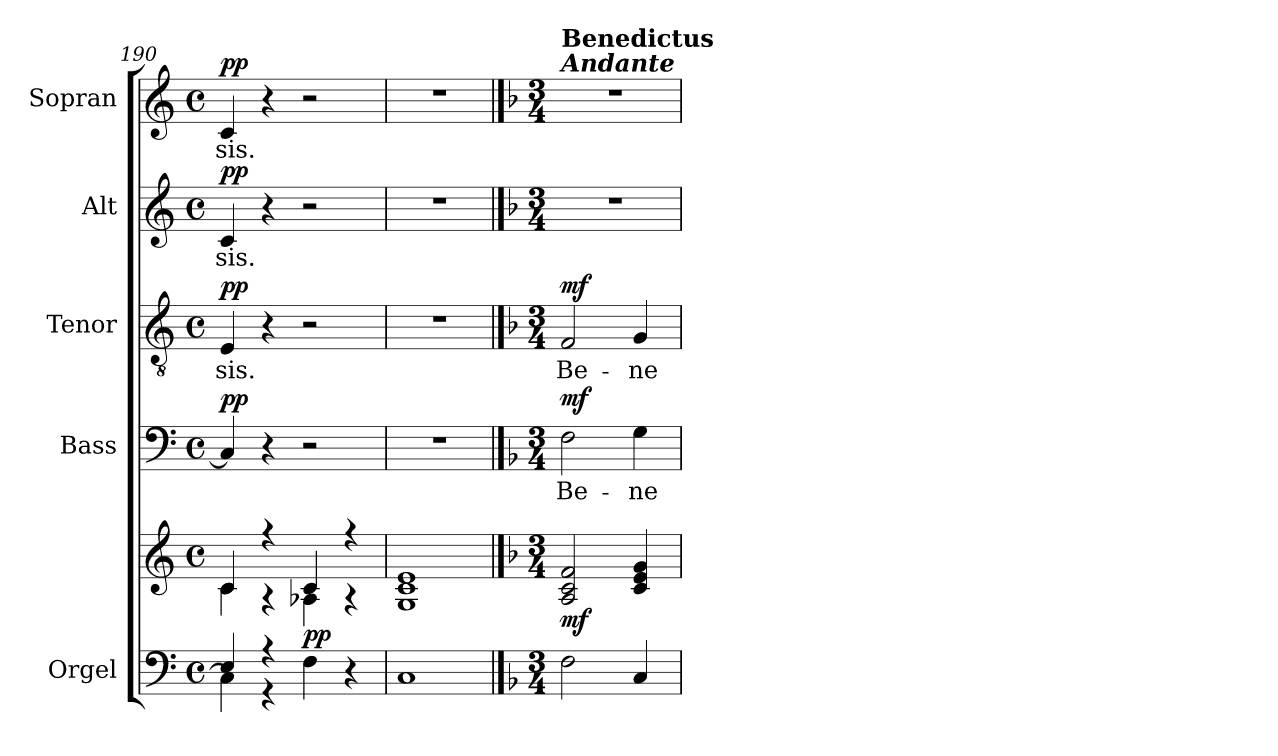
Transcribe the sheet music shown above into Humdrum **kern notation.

**kern	**kern	**dynam	**kern	**text	**dynam	**kern	**text	**dynam	**kern	**text	**dynam	**kern	**text	**dynam
*part5	*part5	*part5	*part4	*part4	*part4	*part3	*part3	*part3	*part2	*part2	*part2	*part1	*part1	*part1
*staff6	*staff5	*staff5/6	*staff4	*staff4	*staff4	*staff3	*staff3	*staff3	*staff2	*staff2	*staff2	*staff1	*staff1	*staff1
*I"Orgel	*	*	*I"Bass	*	*	*I"Tenor	*	*	*I"Alt	*	*	*I"Sopran	*	*
*I'Org.	*	*	*I'B.	*	*	*I'T.	*	*	*I'A.	*	*	*I'S.	*	*
*clefF4	*clefG2	*	*clefF4	*	*	*clefGv2	*	*	*clefG2	*	*	*clefG2	*	*
*k[]	*k[]	*	*k[]	*	*	*k[]	*	*	*k[]	*	*	*k[]	*	*
*C:	*C:	*	*C:	*	*	*C:	*	*	*C:	*	*	*C:	*	*
*M4/4	*M4/4	*	*M4/4	*	*	*M4/4	*	*	*M4/4	*	*	*M4/4	*	*
*met(c)	*met(c)	*	*met(c)	*	*	*met(c)	*	*	*met(c)	*	*	*met(c)	*	*
=190	=190	=190	=190	=190	=190	=190	=190	=190	=190	=190	=190	=190	=190	=190
*^	*^	*	*	*	*	*	*	*	*	*	*	*	*	*
!	!	!	!	!	!	!	!LO:DY:a	!	!LO:LY:b	!LO:DY:a	!	!LO:LY:b	!LO:DY:a	!	!LO:LY:b	!LO:DY:a
4E/	4C\]	4c/	4c\	.	4C/]	.	pp	4E/	-sis.	pp	4c/	-sis.	pp	4c/	-sis.	pp
4r	4r	4r	4r	.	4r	.	.	4r	.	.	4r	.	.	4r	.	.
!	!	!	!	!LO:DY:b	!	!	!	!	!	!	!	!	!	!	!	!
2ryy	4F\	4c/	4A-X\	pp	2r	.	.	2r	.	.	2r	.	.	2r	.	.
.	4r	4r	4r	.	.	.	.	.	.	.	.	.	.	.	.	.
*v	*v	*	*	*	*	*	*	*	*	*	*	*	*	*	*	*
*	*v	*v	*	*	*	*	*	*	*	*	*	*	*	*	*
=191	=191	=191	=191	=191	=191	=191	=191	=191	=191	=191	=191	=191	=191	=191
1C	1G 1c 1e	.	1r	.	.	1r	.	.	1r	.	.	1r	.	.
!!LO:LB:g=z
==192	==192	==192	==192	==192	==192	==192	==192	==192	==192	==192	==192	==192	==192	==192
*k[b-]	*k[b-]	*	*k[b-]	*	*	*k[b-]	*	*	*k[b-]	*	*	*k[b-]	*	*
*F:	*F:	*	*F:	*	*	*F:	*	*	*F:	*	*	*F:	*	*
*M3/4	*M3/4	*	*M3/4	*	*	*M3/4	*	*	*M3/4	*	*	*M3/4	*	*
!	!	!	!	!	!	!	!	!	!	!	!	!LO:TX:a:Bi:t=Andante	!	!
!	!	!	!	!	!	!	!	!	!	!	!	!LO:TX:a:B:t=Benedictus	!	!
!	!	!LO:DY:b	!	!LO:LY:b	!LO:DY:a	!	!LO:LY:b	!LO:DY:a	!	!	!	!LO:N:vis=1	!	!
2F\	2A/ 2c/ 2f/	mf	2F\	Be-	mf	2F/	Be-	mf	2.r	.	.	2.r	.	.
!	!	!	!	!LO:LY:b	!	!	!LO:LY:b	!	!	!	!	!	!	!
4C/	4c/ 4e/ 4g/	.	4G\	-ne-	.	4G/	-ne-	.	.	.	.	.	.	.
=	=	=	=	=	=	=	=	=	=	=	=	=	=	=
*-	*-	*-	*-	*-	*-	*-	*-	*-	*-	*-	*-	*-	*-	*-
